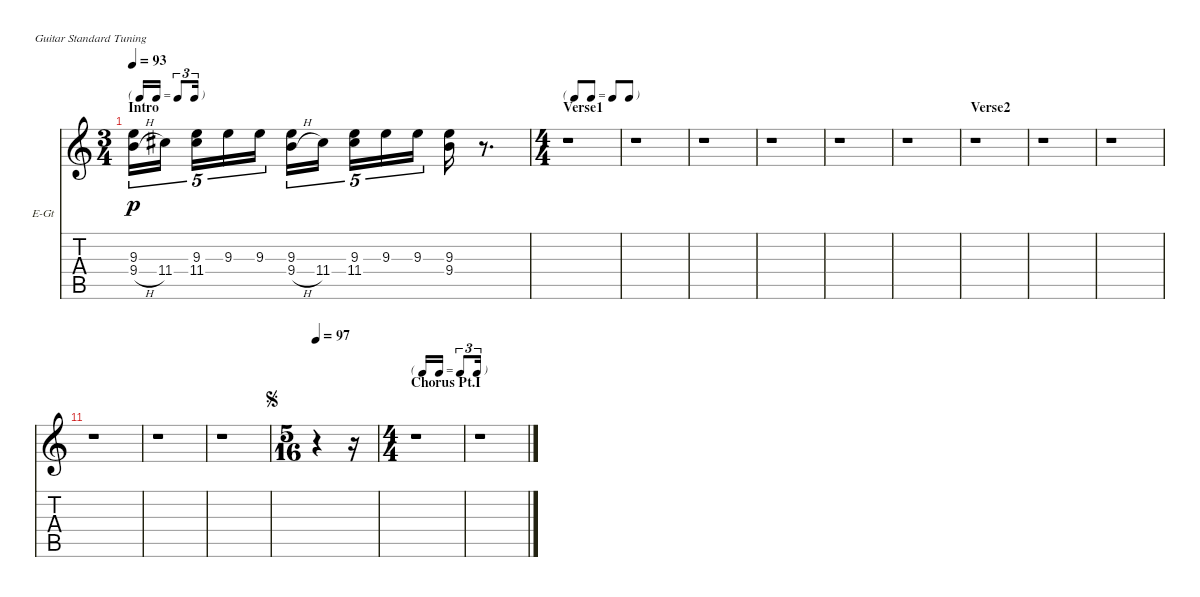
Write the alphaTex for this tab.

\defaultSystemsLayout 4
\bracketExtendMode nobrackets
\firstSystemTrackNameOrientation horizontal
\otherSystemsTrackNameOrientation horizontal
\defaultBarNumberDisplay FirstOfSystem
\track ("Solo" "E-Gt") {instrument distortionguitar}
\staff {score tabs}
\tuning (E4 B3 G3 D3 A2 E2)
\ts (3 4)
\tf triplet16th
\section ("" "Intro")
\tempo 93
\clef g2
\scale
0.440299
\ks c
(9.4{h} 9.3).16{tu (5 4) dy p instrument distortionguitar} 11.4.16{tu (5 4) beam split} (9.3 11.4).16{tu (5 4)} 9.3.16{tu (5 4)} 9.3.16{tu (5 4)} (9.4{h} 9.3).16{tu (5 4)} 11.4.16{tu (5 4) beam split} (9.3 11.4).16{tu (5 4)} 9.3.16{tu (5 4)} 9.3.16{tu (5 4)} (9.4 9.3).16 r.8{d} |
\ts (4 4)
\tf none
\section ("" "Verse1")
\scale
0.324627 r.1 |
\scale
0.235075 r.1 |
\scale
0.333333 r.1 |
\scale
0.333333 r.1 |
\scale
0.333333 r.1 |
\scale
0.333333 r.1 |
\section ("" "Verse2")
\scale
0.333333 r.1 |
\scale
0.333333 r.1 |
\scale
0.333333 r.1 |
\scale
0.333333 r.1 |
\scale
0.333333 r.1 |
\scale
0.265823 r.1 |
\ts (5 16)
\jump segno
\tempo 97
\scale
0.367089 r.4 r.16 |
\ts (4 4)
\tf triplet16th
\section ("" "Chorus Pt.I")
\scale
0.367089 r.1 |
\scale
0.333333 r.1
